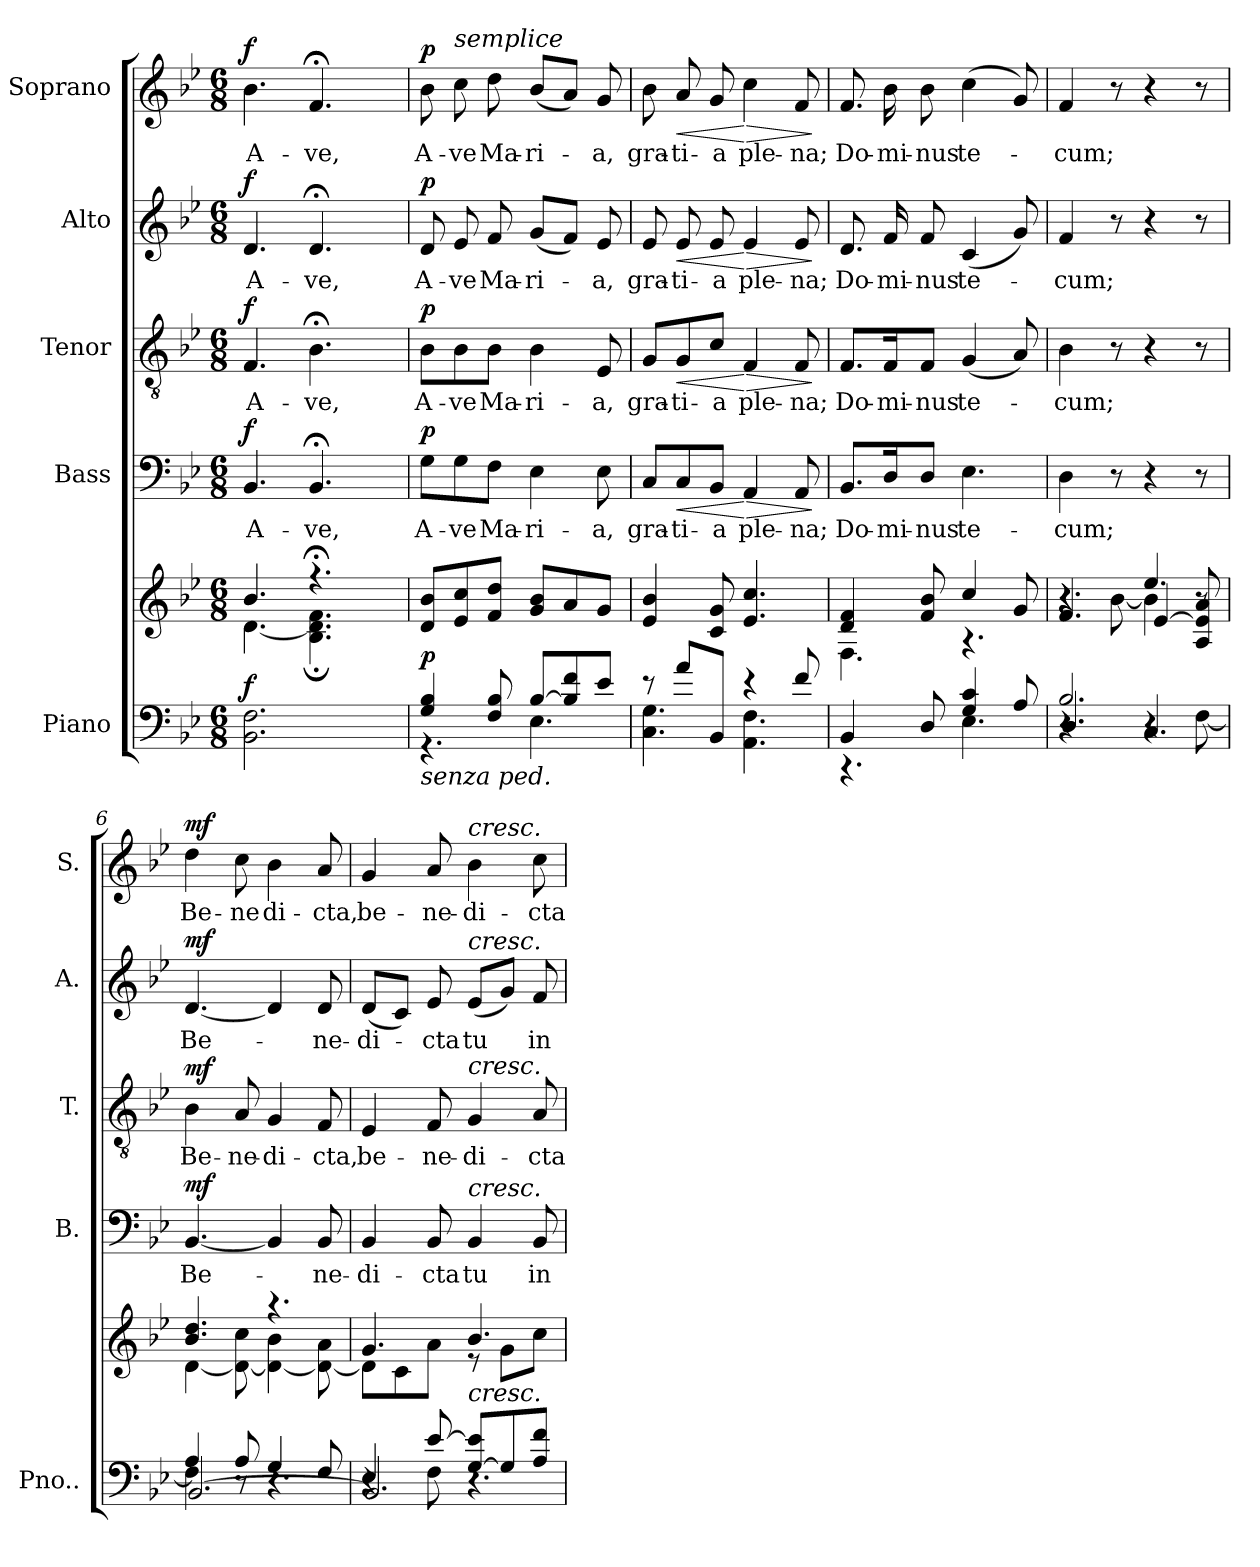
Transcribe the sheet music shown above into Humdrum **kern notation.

**kern	**kern	**dynam	**kern	**text	**dynam	**kern	**text	**dynam	**kern	**text	**dynam	**kern	**text	**dynam
*part5	*part5	*part5	*part4	*part4	*part4	*part3	*part3	*part3	*part2	*part2	*part2	*part1	*part1	*part1
*staff6	*staff5	*staff5/6	*staff4	*staff4	*staff4	*staff3	*staff3	*staff3	*staff2	*staff2	*staff2	*staff1	*staff1	*staff1
*I"Piano	*	*	*I"Bass	*	*	*I"Tenor	*	*	*I"Alto	*	*	*I"Soprano	*	*
*I'Pno..	*	*	*I'B.	*	*	*I'T.	*	*	*I'A.	*	*	*I'S.	*	*
*clefF4	*clefG2	*	*clefF4	*	*	*clefGv2	*	*	*clefG2	*	*	*clefG2	*	*
*k[b-e-]	*k[b-e-]	*	*k[b-e-]	*	*	*k[b-e-]	*	*	*k[b-e-]	*	*	*k[b-e-]	*	*
*M6/8	*M6/8	*	*M6/8	*	*	*M6/8	*	*	*M6/8	*	*	*M6/8	*	*
=1	=1	=1	=1	=1	=1	=1	=1	=1	=1	=1	=1	=1	=1	=1
*	*^	*	*	*	*	*	*	*	*	*	*	*	*	*
!	!	!	!	!	!	!	!	!	!	!	!	!	!LO:TX:a:B:t=Andantino	!	!
!	!	!	!LO:DY:a=2	!	!LO:LY:b	!LO:DY:a	!	!LO:LY:b	!LO:DY:a	!	!LO:LY:b	!LO:DY:a	!	!LO:LY:b	!LO:DY:a
*	*	*	*	*	*	*	*	*	*	*	*	*	*^	*	*
2.BB-\ 2.F\	4.b-/	[4.d\	f	4.BB-/	A-	f	4.F/	A-	f	4.d/	A-	f	4.b-\	2ryy	A-	f
!	!	!	!	!	!LO:LY:b	!	!	!LO:LY:b	!	!	!LO:LY:b	!	!	!	!LO:LY:b	!
.	4.r;<	4.B-\; 4.d\]; 4.f\;	.	4.BB-;</	-ve,	.	4.B-;<\	-ve,	.	4.d;</	-ve,	.	4.f;</	.	-ve,	.
.	.	.	.	.	.	.	.	.	.	.	.	.	.	8.ryy	.	.
*	*	*	*	*	*	*	*	*	*	*	*	*	*MM12	*	*	*
.	.	.	.	.	.	.	.	.	.	.	.	.	.	16ryy	.	.
*	*v	*v	*	*	*	*	*	*	*	*	*	*	*v	*v	*	*
=2	=2	=2	=2	=2	=2	=2	=2	=2	=2	=2	=2	=2	=2	=2
*	*	*	*	*	*	*	*	*	*	*	*	*MM44	*	*
*^	*^	*	*	*	*	*	*	*	*	*	*	*^	*	*
!LO:TX:b:i:t=senza ped.	!	!	!	!	!	!	!	!	!	!	!	!	!	!	!	!	!
!	!	!	!	!LO:DY:a=2	!	!LO:LY:b	!LO:DY:a	!	!LO:LY:b	!LO:DY:a	!	!LO:LY:b	!LO:DY:a	!	!	!LO:LY:b	!LO:DY:a
*	*	*v	*v	*	*	*	*	*	*	*	*	*	*	*v	*v	*	*
4G/ 4B-/	4.r	8d/ 8b-/L	p	8G\L	A-	p	8B-\L	A-	p	8d/	A-	p	8b-\	A-	p
!	!	!	!	!	!	!	!	!	!	!	!	!	!LO:TX:a:i:t=semplice	!	!
!	!	!	!	!	!LO:LY:b	!	!	!LO:LY:b	!	!	!LO:LY:b	!	!	!LO:LY:b	!
.	.	8e-/ 8cc/	.	8G\	-ve	.	8B-\	-ve	.	8e-/	-ve	.	8cc\	-ve	.
!	!	!	!	!	!LO:LY:b	!	!	!LO:LY:b	!	!	!LO:LY:b	!	!	!LO:LY:b	!
8F/ 8B-/	.	8f/ 8dd/J	.	8F\J	Ma-	.	8B-\J	Ma-	.	8f/	Ma-	.	8dd\	Ma-	.
!	!	!	!	!	!LO:LY:b	!	!	!LO:LY:b	!	!	!LO:LY:b	!	!	!LO:LY:b	!
[8B-/L	4.E-\	8g/ 8b-/L	.	4E-\	-ri-	.	4B-\	-ri-	.	(<8g/L	-ri-	.	(<8b-/L	-ri-	.
8B-/] 8f/	.	8a/	.	.	.	.	.	.	.	8f/J)	.	.	8a/J)	.	.
!	!	!	!	!	!LO:LY:b	!	!	!LO:LY:b	!	!	!LO:LY:b	!	!	!LO:LY:b	!
8e-/J	.	8g/J	.	8E-\	-a,	.	8E-/	-a,	.	8e-/	-a,	.	8g/	-a,	.
=3	=3	=3	=3	=3	=3	=3	=3	=3	=3	=3	=3	=3	=3	=3	=3
!	!	!	!	!	!LO:LY:b	!	!	!LO:LY:b	!	!	!LO:LY:b	!	!	!LO:LY:b	!
8r	4.C\ 4.G\	4e-/ 4b-/	.	8C/L	gra-	.	8G/L	gra-	.	8e-/	gra-	.	8b-\	gra-	.
!	!	!	!	!	!LO:LY:b	!LO:HP:b	!	!LO:LY:b	!LO:HP:b	!	!LO:LY:b	!LO:HP:b	!	!LO:LY:b	!LO:HP:b
8a/L	.	.	.	8C/	-ti-	<	8G/	-ti-	<	8e-/	-ti-	<	8a/	-ti-	<
!	!	!	!	!	!LO:LY:b	!	!	!LO:LY:b	!	!	!LO:LY:b	!	!	!LO:LY:b	!
8BB-/J	.	8c/ 8g/	.	8BB-/J	-a	.	8c/J	-a	.	8e-/	-a	.	8g/	-a	.
!	!	!	!	!	!LO:LY:b	!LO:HP:n=1:b	!	!LO:LY:b	!LO:HP:n=1:b	!	!LO:LY:b	!LO:HP:n=1:b	!	!LO:LY:b	!LO:HP:n=1:b
4r	4.AA\ 4.F\	4.e-/ 4.cc/	.	4AA/	ple-	[ >	4F/	ple-	[ >	4e-/	ple-	[ >	4cc\	ple-	[ >
!	!	!	!	!	!LO:LY:b	!	!	!LO:LY:b	!	!	!LO:LY:b	!	!	!LO:LY:b	!
8f/	.	.	.	8AA/	-na;	.	8F/	-na;	.	8e-/	-na;	.	8f/	-na;	.
*v	*v	*	*	*	*	*	*	*	*	*	*	*	*	*	*
.	.	.	.	.	]	.	.	]	.	.	]	.	.	]
=4	=4	=4	=4	=4	=4	=4	=4	=4	=4	=4	=4	=4	=4	=4
*^	*^	*	*	*	*	*	*	*	*	*	*	*	*	*
!	!	!	!	!	!	!LO:LY:b	!	!	!LO:LY:b	!	!	!LO:LY:b	!	!	!LO:LY:b	!
4BB-/	4.r	4d/ 4f/	4.F\	.	8.BB-/L	Do-	.	8.F/L	Do-	.	8.d/	Do-	.	8.f/	Do-	.
!	!	!	!	!	!	!LO:LY:b	!	!	!LO:LY:b	!	!	!LO:LY:b	!	!	!LO:LY:b	!
.	.	.	.	.	16D/K	-mi-	.	16F/K	-mi-	.	16f/	-mi-	.	16b-\	-mi-	.
!	!	!	!	!	!	!LO:LY:b	!	!	!LO:LY:b	!	!	!LO:LY:b	!	!	!LO:LY:b	!
8D/	.	8f/ 8b-/	.	.	8D/J	-nus	.	8F/J	-nus	.	8f/	-nus	.	8b-\	-nus	.
!	!	!	!	!	!	!LO:LY:b	!	!	!LO:LY:b	!	!	!LO:LY:b	!	!	!LO:LY:b	!
4G/ 4c/	4.E-\	4cc/	4.r	.	4.E-\	te-	.	(<4G/	te-	.	(<4c/	te-	.	(>4cc\	te-	.
8A/	.	8g/	.	.	.	.	.	8A/)	.	.	8g/)	.	.	8g/)	.	.
=5	=5	=5	=5	=5	=5	=5	=5	=5	=5	=5	=5	=5	=5	=5	=5	=5
*	*^	*	*^	*	*	*	*	*	*	*	*	*	*	*	*	*
!	!	!	!	!	!	!	!	!LO:LY:b	!	!	!LO:LY:b	!	!	!LO:LY:b	!	!	!LO:LY:b	!
2.B-/	4.r	4.D/	4.r	4r	4.f/	.	4D\	-cum;	.	4B-\	-cum;	.	4f/	-cum;	.	4f/	-cum;	.
.	.	.	.	[8b-\	.	.	8r	.	.	8r	.	.	8r	.	.	8r	.	.
.	4r	4.C/	4.ee-/	4b-\]	[4e-/	.	4r	.	.	4r	.	.	4r	.	.	4r	.	.
.	[8F\	.	.	8r	8A/ 8e-/] 8a/	.	8r	.	.	8r	.	.	8r	.	.	8r	.	.
!!LO:LB:g=z
=6	=6	=6	=6	=6	=6	=6	=6	=6	=6	=6	=6	=6	=6	=6	=6	=6	=6	=6
!	!	!	!	!	!	!	!	!LO:LY:b	!LO:DY:a	!	!LO:LY:b	!LO:DY:a	!	!LO:LY:b	!LO:DY:a	!	!LO:LY:b	!LO:DY:a
*	*	*	*	*v	*v	*	*	*	*	*	*	*	*	*	*	*	*	*
4A/	4F\]	[2.BB-/	4.b-/ 4.dd/	[4d\	.	[4.BB-/	Be-	mf	4B-\	Be-	mf	[4.d/	Be-	mf	4dd\	Be-	mf
!	!	!	!	!	!	!	!	!	!	!LO:LY:b	!	!	!	!	!	!LO:LY:b	!
8A/	8r	.	.	8d\_ 8cc\	.	.	.	.	8A/	-ne-	.	.	.	.	8cc\	-ne	.
!	!	!	!	!	!	!	!	!	!	!LO:LY:b	!	!	!	!	!	!LO:LY:b	!
4G/	4.r	.	4.r	4d\_ 4b-\	.	4BB-/]	.	.	4G/	-di-	.	4d/]	.	.	4b-\	di-	.
!	!	!	!	!	!	!	!LO:LY:b	!	!	!LO:LY:b	!	!	!LO:LY:b	!	!	!LO:LY:b	!
8F/	.	.	.	8d\_ 8a\	.	8BB-/	-ne-	.	8F/	-cta,	.	8d/	-ne-	.	8a/	-cta,	.
=7	=7	=7	=7	=7	=7	=7	=7	=7	=7	=7	=7	=7	=7	=7	=7	=7	=7
!	!	!	!	!	!	!	!LO:LY:b	!	!	!LO:LY:b	!	!	!LO:LY:b	!	!	!LO:LY:b	!
4E-/	4r	2.BB-/]	4.g/	8d\L]	.	4BB-/	-di-	.	4E-/	be-	.	(<8d/L	-di-	.	4g/	be-	.
.	.	.	.	8c\	.	.	.	.	.	.	.	8c/J)	.	.	.	.	.
!	!	!	!	!	!	!	!LO:LY:b	!	!	!LO:LY:b	!	!	!LO:LY:b	!	!	!LO:LY:b	!
[8e-/	8F\	.	.	8a\J	.	8BB-/	-cta	.	8F/	-ne-	.	8e-/	-cta	.	8a/	-ne-	.
!	!	!	!	!	!	!	!	!	!	!	!	!	!	!	!LO:TX:a:i:t=cresc.	!	!
!	!	!	!	!	!	!	!	!	!	!	!	!LO:TX:a:i:t=cresc.	!	!	!	!	!
!	!	!	!	!	!	!	!	!	!LO:TX:a:i:t=cresc.	!	!	!	!	!	!	!	!
!	!	!	!	!	!	!LO:TX:a:i:t=cresc.	!	!	!	!	!	!	!	!	!	!	!
!LO:TX:a:i:t=cresc.	!	!	!	!	!	!	!	!	!	!	!	!	!	!	!	!	!
!	!	!	!	!	!	!	!LO:LY:b	!	!	!LO:LY:b	!	!	!LO:LY:b	!	!	!LO:LY:b	!
[8G/ 8e-/]L	4.r	.	4.b-/	8r	.	4BB-/	tu	.	4G/	-di-	.	(<8e-/L	tu	.	4b-\	-di-	.
8G/]	.	.	.	8g\L	.	.	.	.	.	.	.	8g/J)	.	.	.	.	.
!	!	!	!	!	!	!	!LO:LY:b	!	!	!LO:LY:b	!	!	!LO:LY:b	!	!	!LO:LY:b	!
8A/ 8f/J	.	.	.	8cc\J	.	8BB-/	in	.	8A/	-cta	.	8f/	in	.	8cc\	-cta	.
*v	*v	*v	*	*	*	*	*	*	*	*	*	*	*	*	*	*	*
*	*v	*v	*	*	*	*	*	*	*	*	*	*	*	*	*
=	=	=	=	=	=	=	=	=	=	=	=	=	=	=
*-	*-	*-	*-	*-	*-	*-	*-	*-	*-	*-	*-	*-	*-	*-
